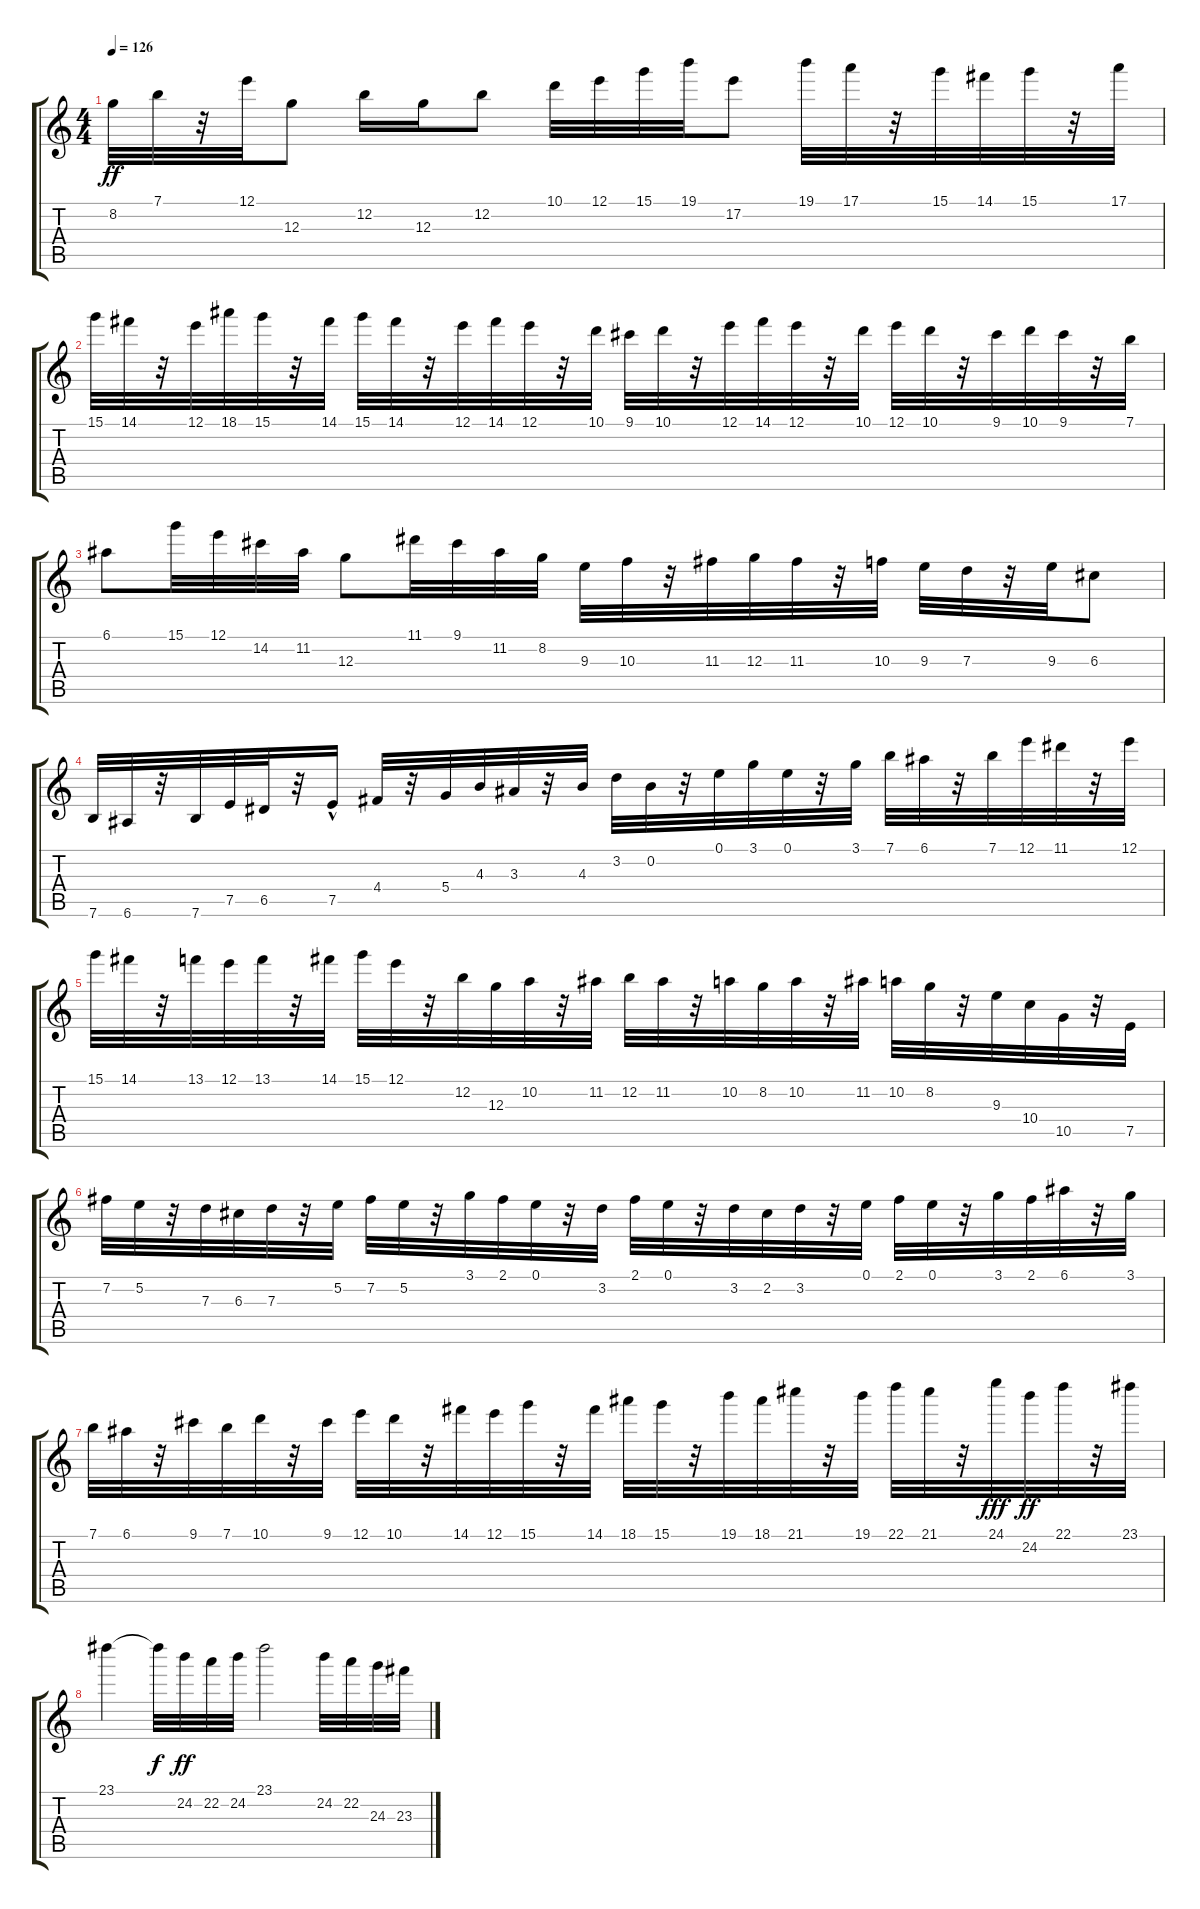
\track "" {instrument acousticguitarnylon}
\staff {score tabs}
\tuning (E4 B3 G3 D3 A2 E2) {hide}
\ts (4 4)
\tempo 126
\clef g2
\ks c
8.2.32{dy ff} 7.1.32 r.32 12.1.32 12.3.8 12.2.16 12.3.16 12.2.8 10.1.32 12.1.32 15.1.32 19.1.32 17.2.8 19.1.32 17.1.32 r.32 15.1.32 14.1.32 15.1.32 r.32 17.1.32 |
15.1.32 14.1.32 r.32 12.1.32 18.1.32 15.1.32 r.32 14.1.32 15.1.32 14.1.32 r.32 12.1.32 14.1.32 12.1.32 r.32 10.1.32 9.1.32 10.1.32 r.32 12.1.32 14.1.32 12.1.32 r.32 10.1.32 12.1.32 10.1.32 r.32 9.1.32 10.1.32 9.1.32 r.32 7.1.32 |
6.1.8 15.1.32 12.1.32 14.2.32 11.2.32 12.3.8 11.1.32 9.1.32 11.2.32 8.2.32 9.3.32 10.3.32 r.32 11.3.32 12.3.32 11.3.32 r.32 10.3.32 9.3.32 7.3.32 r.32 9.3.32 6.3.8 |
7.6.32 6.6.32 r.32 7.6.32 7.5.32 6.5.32 r.32 7.5{hac}.16 4.4.32 r.32 5.4.32 4.3.32 3.3.32 r.32 4.3.32 3.2.32 0.2.32 r.32 0.1.32 3.1.32 0.1.32 r.32 3.1.32 7.1.32 6.1.32 r.32 7.1.32 12.1.32 11.1.32 r.32 12.1.32 |
15.1.32 14.1.32 r.32 13.1.32 12.1.32 13.1.32 r.32 14.1.32 15.1.32 12.1.32 r.32 12.2.32 12.3.32 10.2.32 r.32 11.2.32 12.2.32 11.2.32 r.32 10.2.32 8.2.32 10.2.32 r.32 11.2.32 10.2.32 8.2.32 r.32 9.3.32 10.4.32 10.5.32 r.32 7.5.32 |
7.2.32 5.2.32 r.32 7.3.32 6.3.32 7.3.32 r.32 5.2.32 7.2.32 5.2.32 r.32 3.1.32 2.1.32 0.1.32 r.32 3.2.32 2.1.32 0.1.32 r.32 3.2.32 2.2.32 3.2.32 r.32 0.1.32 2.1.32 0.1.32 r.32 3.1.32 2.1.32 6.1.32 r.32 3.1.32 |
7.1.32 6.1.32 r.32 9.1.32 7.1.32 10.1.32 r.32 9.1.32 12.1.32 10.1.32 r.32 14.1.32 12.1.32 15.1.32 r.32 14.1.32 18.1.32 15.1.32 r.32 19.1.32 18.1.32 21.1.32 r.32 19.1.32 22.1.32 21.1.32 r.32 24.1.32{dy fff} 24.2.32{dy ff} 22.1.32 r.32 23.1.32 |
23.1.4 23.1{t}.32{dy f} 24.2.32{dy ff} 22.2.32 24.2.32 23.1.2 24.2.32 22.2.32 24.3.32 23.3.32
